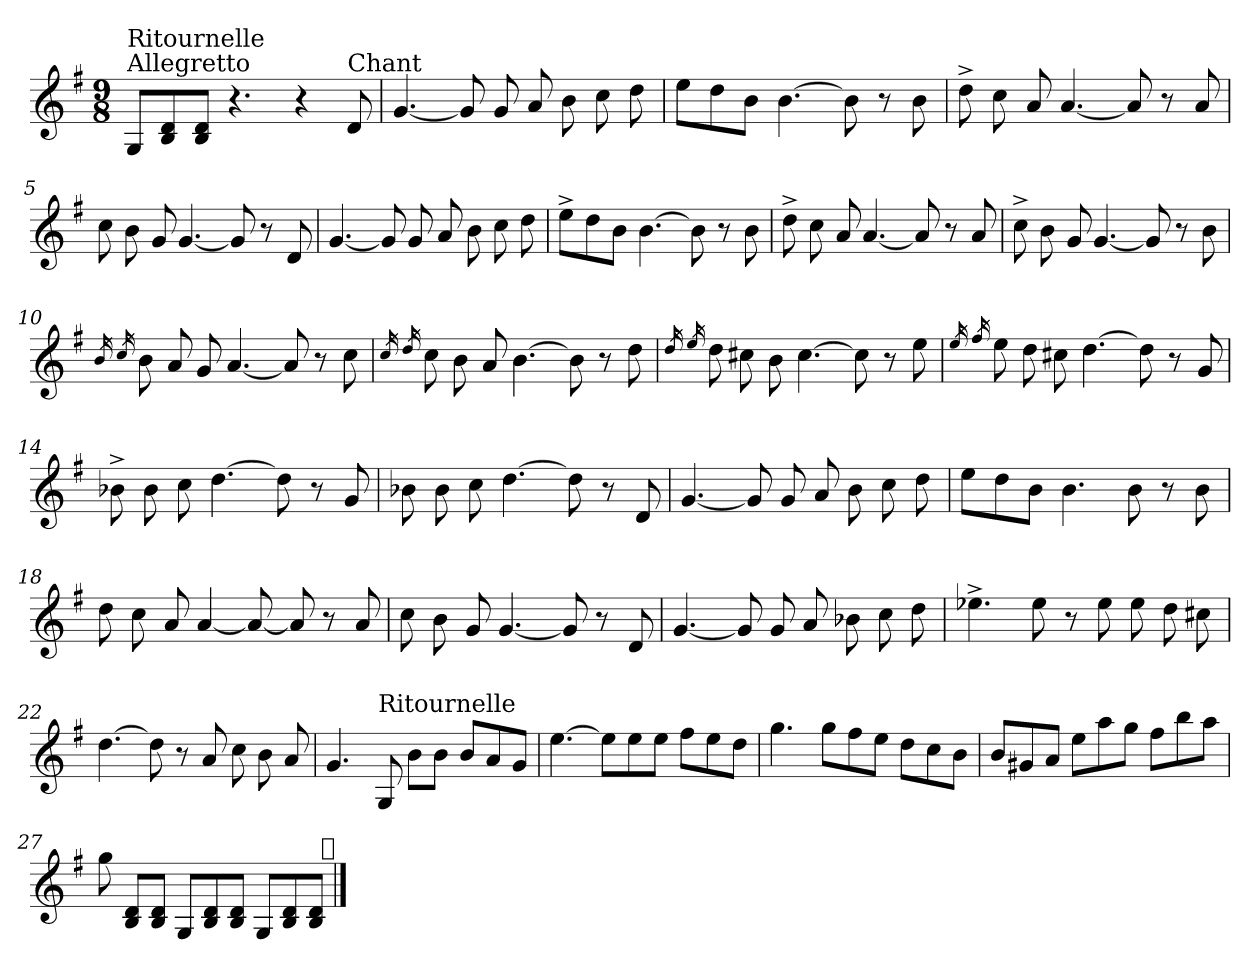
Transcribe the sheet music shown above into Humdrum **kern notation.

**kern
*part1
*staff1
*clefG2
*k[f#]
*G:
*M9/8
=1
!LO:TX:a:t=Allegretto
!LO:TX:a:t=Ritournelle
8G/L
8B/ 8d/
8B/ 8d/J
4.r
4r
!LO:TX:a:t=Chant
8d/
=2
[4.g/
8g/]
8g/
8a/
8b\
8cc\
8dd\
=3
8ee\L
8dd\
8b\J
[4.b\
8b\]
8r
8b\
=4
8dd^>\
8cc\
8a/
[4.a/
8a/]
8r
8a/
!!LO:LB:g=z
=5
8cc\
8b\
8g/
[4.g/
8g/]
8r
8d/
=6
[4.g/
8g/]
8g/
8a/
8b\
8cc\
8dd\
=7
8ee^>\L
8dd\
8b\J
[4.b\
8b\]
8r
8b\
=8
8dd^>\
8cc\
8a/
[4.a/
8a/]
8r
8a/
!!LO:LB:g=z
=9
8cc^>\
8b\
8g/
[4.g/
8g/]
8r
8b\
=10
16qb/
16qcc/
8b\
8a/
8g/
[4.a/
8a/]
8r
8cc\
=11
16qcc/
16qdd/
8cc\
8b\
8a/
[4.b\
8b\]
8r
8dd\
=12
16qdd/
16qee/
8dd\
8cc#X\
8b\
[4.cc#\
8cc#\]
8r
8ee\
!!LO:LB:g=z
=13
16qee/
16qff#/
8ee\
8dd\
8cc#X\
[4.dd\
8dd\]
8r
8g/
=14
8b-X^>\
8b-\
8cc\
[4.dd\
8dd\]
8r
8g/
=15
8b-X\
8b-\
8cc\
[4.dd\
8dd\]
8r
8d/
=16
[4.g/
8g/]
8g/
8a/
8b\
8cc\
8dd\
!!LO:LB:g=z
=17
8ee\L
8dd\
8b\J
4.b\
8b\
8r
8b\
=18
8dd\
8cc\
8a/
[4a/
8a/_
8a/]
8r
8a/
=19
8cc\
8b\
8g/
[4.g/
8g/]
8r
8d/
=20
[4.g/
8g/]
8g/
8a/
8b-X\
8cc\
8dd\
!!LO:LB:g=z
=21
4.ee-X^>\
8ee-\
8r
8ee-\
8ee-\
8dd\
8cc#X\
=22
[4.dd\
8dd\]
8r
8a/
8cc\
8b\
8a/
=23
4.g/
!LO:TX:a:t=Ritournelle
8G/
8b\L
8b\J
8b/L
8a/
8g/J
=24
[4.ee\
8ee\L]
8ee\
8ee\J
8ff#\L
8ee\
8dd\J
!!LO:LB:g=z
=25
4.gg\
8gg\L
8ff#\
8ee\J
8dd\L
8cc\
8b\J
=26
8b/L
8g#X/
8a/J
8ee\L
8aa\
8gg\J
8ff#\L
8bb\
8aa\J
=27
8gg\
8B/ 8d/L
8B/ 8d/J
8G/L
8B/ 8d/
8B/ 8d/J
8G/L
8B/ 8d/
8B/ 8d/J
!LO:TX:a:t=𝄋
==
*-
